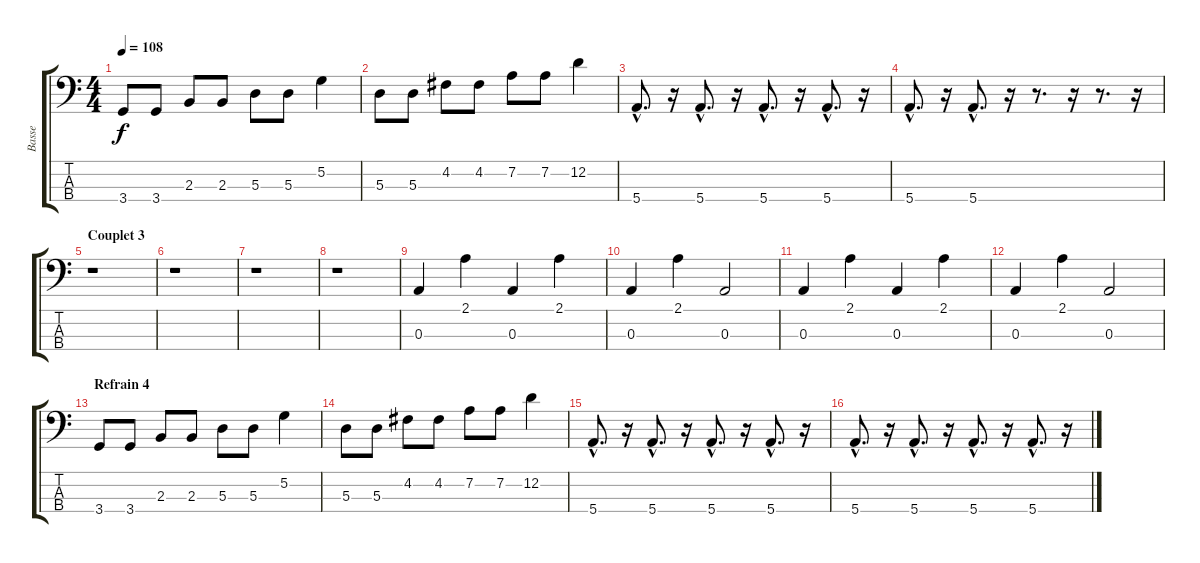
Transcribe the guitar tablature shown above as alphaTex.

\track ("Basse" "Basse") {instrument electricbassfinger}
\staff {score tabs}
\tuning (G2 D2 A1 E1) {hide}
\ts (4 4)
\tempo 108
\clef f4
\ks c
3.4.8{dy f} 3.4.8 2.3.8 2.3.8 5.3.8 5.3.8 5.2.4 |
5.3.8 5.3.8 4.2.8 4.2.8 7.2.8 7.2.8 12.2.4 |
5.4{hac}.8{d} r.16 5.4{hac}.8{d} r.16 5.4{hac}.8{d} r.16 5.4{hac}.8{d} r.16 |
5.4{hac}.8{d} r.16 5.4{hac}.8{d} r.16 r.8{d} r.16 r.8{d} r.16 |
\section ("" "Couplet 3")
r.1 |
r.1 |
r.1 |
r.1 |
0.3.4 2.1.4 0.3.4 2.1.4 |
0.3.4 2.1.4 0.3.2 |
0.3.4 2.1.4 0.3.4 2.1.4 |
0.3.4 2.1.4 0.3.2 |
\section ("" "Refrain 4")
3.4.8 3.4.8 2.3.8 2.3.8 5.3.8 5.3.8 5.2.4 |
5.3.8 5.3.8 4.2.8 4.2.8 7.2.8 7.2.8 12.2.4 |
5.4{hac}.8{d} r.16 5.4{hac}.8{d} r.16 5.4{hac}.8{d} r.16 5.4{hac}.8{d} r.16 |
5.4{hac}.8{d} r.16 5.4{hac}.8{d} r.16 5.4{hac}.8{d} r.16 5.4{hac}.8{d} r.16
